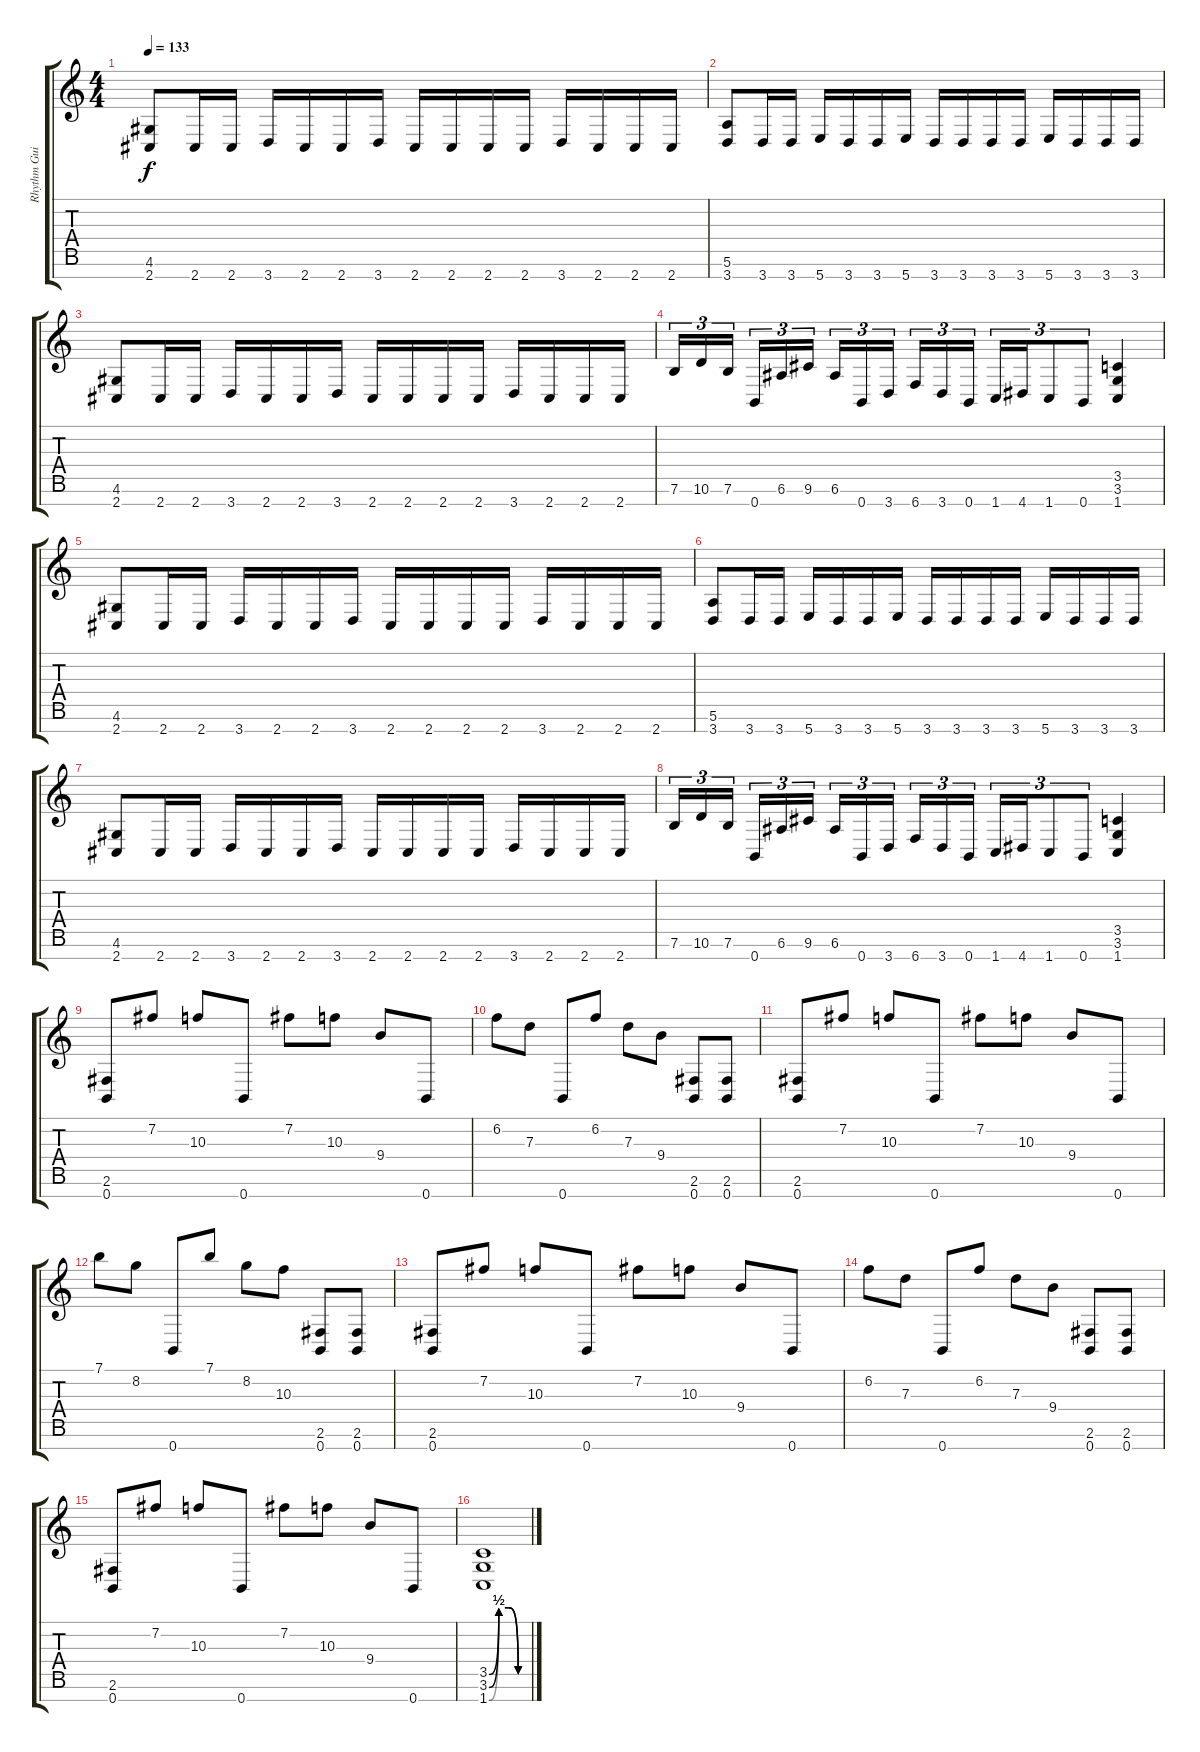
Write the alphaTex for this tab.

\track ("Rhythm Guitar" "Rhythm Gui") {instrument overdrivenguitar}
\staff {score tabs}
\tuning (E4 B3 G3 D3 A2 E2 B1) {hide}
\ts (4 4)
\tempo 133
\clef g2
\ks c
(4.6 2.7).8{dy f} 2.7.16 2.7.16 3.7.16 2.7.16 2.7.16 3.7.16 2.7.16 2.7.16 2.7.16 2.7.16 3.7.16 2.7.16 2.7.16 2.7.16 |
(5.6 3.7).8 3.7.16 3.7.16 5.7.16 3.7.16 3.7.16 5.7.16 3.7.16 3.7.16 3.7.16 3.7.16 5.7.16 3.7.16 3.7.16 3.7.16 |
(4.6 2.7).8 2.7.16 2.7.16 3.7.16 2.7.16 2.7.16 3.7.16 2.7.16 2.7.16 2.7.16 2.7.16 3.7.16 2.7.16 2.7.16 2.7.16 |
7.6.16{tu (3 2)} 10.6.16{tu (3 2)} 7.6.16{tu (3 2)} 0.7.16{tu (3 2)} 6.6.16{tu (3 2)} 9.6.16{tu (3 2)} 6.6.16{tu (3 2)} 0.7.16{tu (3 2)} 3.7.16{tu (3 2)} 6.7.16{tu (3 2)} 3.7.16{tu (3 2)} 0.7.16{tu (3 2)} 1.7.16{tu (3 2)} 4.7.16{tu (3 2)} 1.7.8{tu (3 2)} 0.7.8{tu (3 2)} (3.5 3.6 1.7).4 |
(4.6 2.7).8 2.7.16 2.7.16 3.7.16 2.7.16 2.7.16 3.7.16 2.7.16 2.7.16 2.7.16 2.7.16 3.7.16 2.7.16 2.7.16 2.7.16 |
(5.6 3.7).8 3.7.16 3.7.16 5.7.16 3.7.16 3.7.16 5.7.16 3.7.16 3.7.16 3.7.16 3.7.16 5.7.16 3.7.16 3.7.16 3.7.16 |
(4.6 2.7).8 2.7.16 2.7.16 3.7.16 2.7.16 2.7.16 3.7.16 2.7.16 2.7.16 2.7.16 2.7.16 3.7.16 2.7.16 2.7.16 2.7.16 |
7.6.16{tu (3 2)} 10.6.16{tu (3 2)} 7.6.16{tu (3 2)} 0.7.16{tu (3 2)} 6.6.16{tu (3 2)} 9.6.16{tu (3 2)} 6.6.16{tu (3 2)} 0.7.16{tu (3 2)} 3.7.16{tu (3 2)} 6.7.16{tu (3 2)} 3.7.16{tu (3 2)} 0.7.16{tu (3 2)} 1.7.16{tu (3 2)} 4.7.16{tu (3 2)} 1.7.8{tu (3 2)} 0.7.8{tu (3 2)} (3.5 3.6 1.7).4 |
(2.6 0.7).8 7.2.8 10.3.8 0.7.8 7.2.8 10.3.8 9.4.8 0.7.8 |
6.2.8 7.3.8 0.7.8 6.2.8 7.3.8 9.4.8 (2.6 0.7).8 (2.6 0.7).8 |
(2.6 0.7).8 7.2.8 10.3.8 0.7.8 7.2.8 10.3.8 9.4.8 0.7.8 |
7.1.8 8.2.8 0.7.8 7.1.8 8.2.8 10.3.8 (2.6 0.7).8 (2.6 0.7).8 |
(2.6 0.7).8 7.2.8 10.3.8 0.7.8 7.2.8 10.3.8 9.4.8 0.7.8 |
6.2.8 7.3.8 0.7.8 6.2.8 7.3.8 9.4.8 (2.6 0.7).8 (2.6 0.7).8 |
(2.6 0.7).8 7.2.8 10.3.8 0.7.8 7.2.8 10.3.8 9.4.8 0.7.8 |
(3.5{be (custom 0 0 15 2 30 2 45 0 60 0)} 3.6{be (custom 0 0 15 2 30 2 45 0 60 0)} 1.7{be (custom 0 0 15 2 30 2 45 0 60 0)}).1
